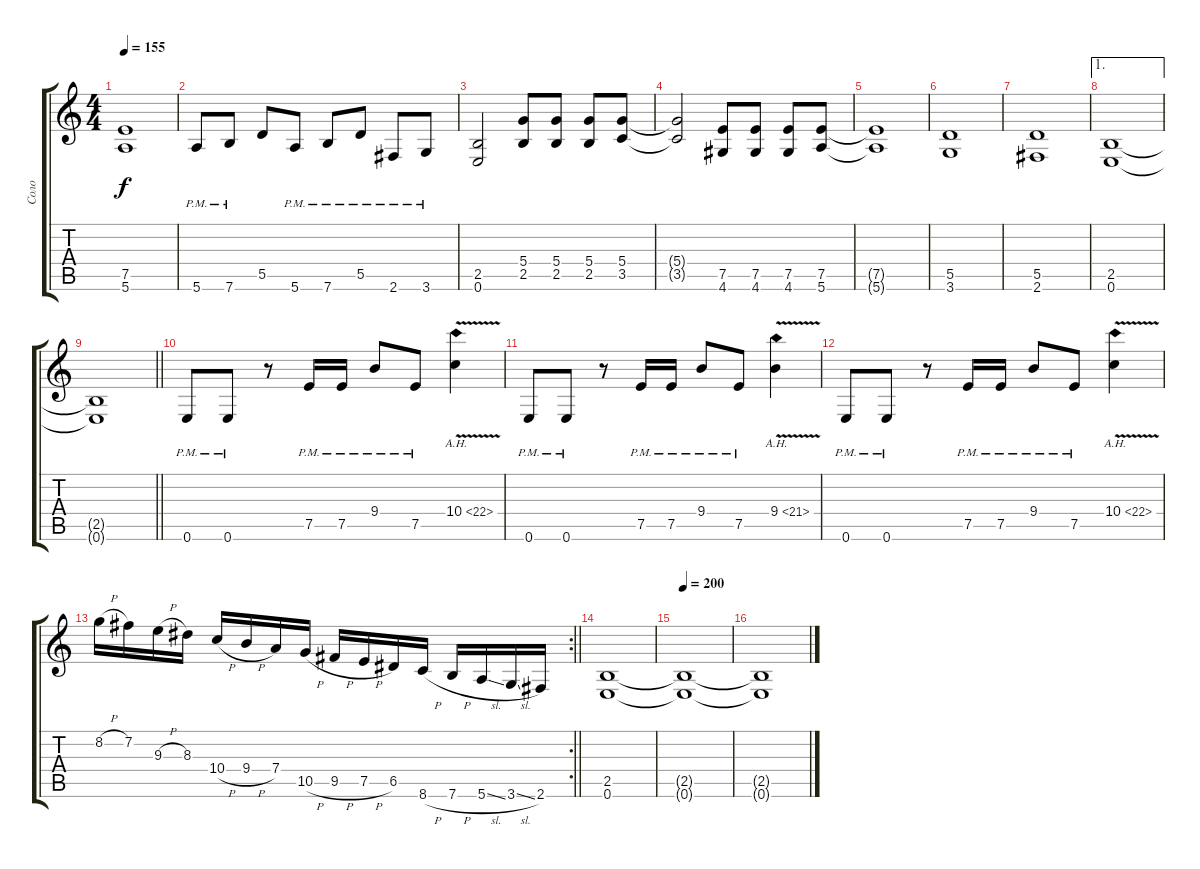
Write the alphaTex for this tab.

\track ("Соло" "Соло") {instrument distortionguitar}
\staff {score tabs}
\tuning (E4 B3 G3 D3 A2 E2) {hide}
\ts (4 4)
\tempo 155
\clef g2
\ks c
(7.5{t} 5.6{t}).1{dy f} |
5.6{pm}.8 7.6{pm}.8 5.5.8 5.6{pm}.8 7.6{pm}.8 5.5{pm}.8 2.6{pm}.8 3.6{pm}.8 |
(2.5 0.6).2 (5.4 2.5).8 (5.4 2.5).8 (5.4 2.5).8 (5.4 3.5).8 |
(5.4{t} 3.5{t}).2 (7.5 4.6).8 (7.5 4.6).8 (7.5 4.6).8 (7.5 5.6).8 |
(7.5{t} 5.6{t}).1 |
(5.5 3.6).1 |
(5.5 2.6).1 |
\ae 1
(2.5 0.6).1 |
\barLineRight lightlight
(2.5{t} 0.6{t}).1 |
0.6{pm}.8 0.6{pm}.8 r.8 7.5{pm}.16 7.5{pm}.16 9.4{pm}.8 7.5{pm}.8 10.4{ah 12 v}.4 |
0.6{pm}.8 0.6{pm}.8 r.8 7.5{pm}.16 7.5{pm}.16 9.4{pm}.8 7.5{pm}.8 9.4{ah 12 v}.4 |
0.6{pm}.8 0.6{pm}.8 r.8 7.5{pm}.16 7.5{pm}.16 9.4{pm}.8 7.5{pm}.8 10.4{ah 12 v}.4 |
\rc 2
\barLineRight lightlight
8.2{h}.16 7.2.16 9.3{h}.16 8.3.16 10.4{h}.16 9.4{h}.16 7.4.16 10.5{h}.16 9.5{h}.16 7.5{h}.16 6.5.16 8.6{h}.16 7.6{h}.16 5.6{sl}.16 3.6{sl}.16 2.6.16 |
(2.5 0.6).1 |
\tempo 200
(2.5{t} 0.6{t}).1 |
(2.5{t} 0.6{t}).1
